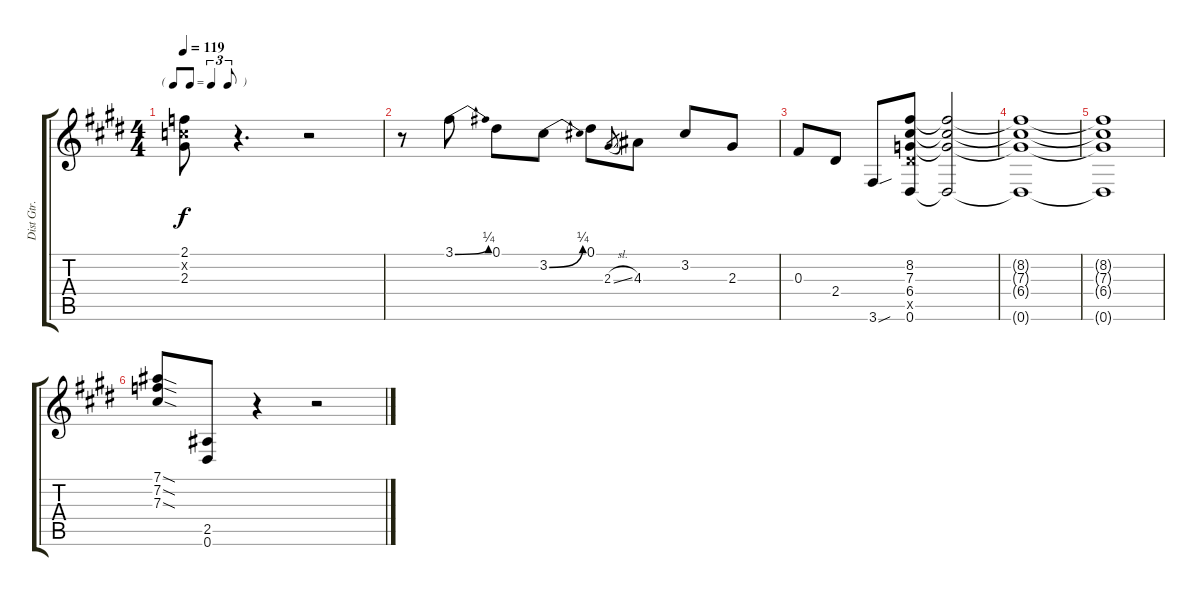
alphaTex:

\track ("Dist Gtr. (Slight Dist)" "Dist Gtr. ") {instrument distortionguitar}
\staff {score tabs}
\tuning (Eb4 Bb3 Gb3 Db3 Ab2 Eb2) {hide}
\ts (4 4)
\tf triplet8th
\tempo 119
\clef g2
\ks e
(2.1 2.2{x} 2.3).8{dy f} r.4{d} r.2 |
\ks c#minor
r.8 3.1{be (bend 0 0 60 1)}.8 0.1.8 3.2{be (bend 0 0 60 1)}.8 0.1.8 2.3{sl}.8{gr} 4.3.8 3.2.8 2.3.8 |
0.3.8 2.4.8 3.6{sou}.8 (8.2 7.3 6.4 7.5{x} 0.6).8 (8.2{t} 7.3{t} 6.4{t} 0.6{t}).2 |
\ks e
(8.2{t} 7.3{t} 6.4{t} 0.6{t}).1 |
\ks c#minor
(8.2{t} 7.3{t} 6.4{t} 0.6{t}).1 |
(7.1{sod} 7.2{sod} 7.3{sod}).8 (2.5 0.6).8 r.4 r.2
